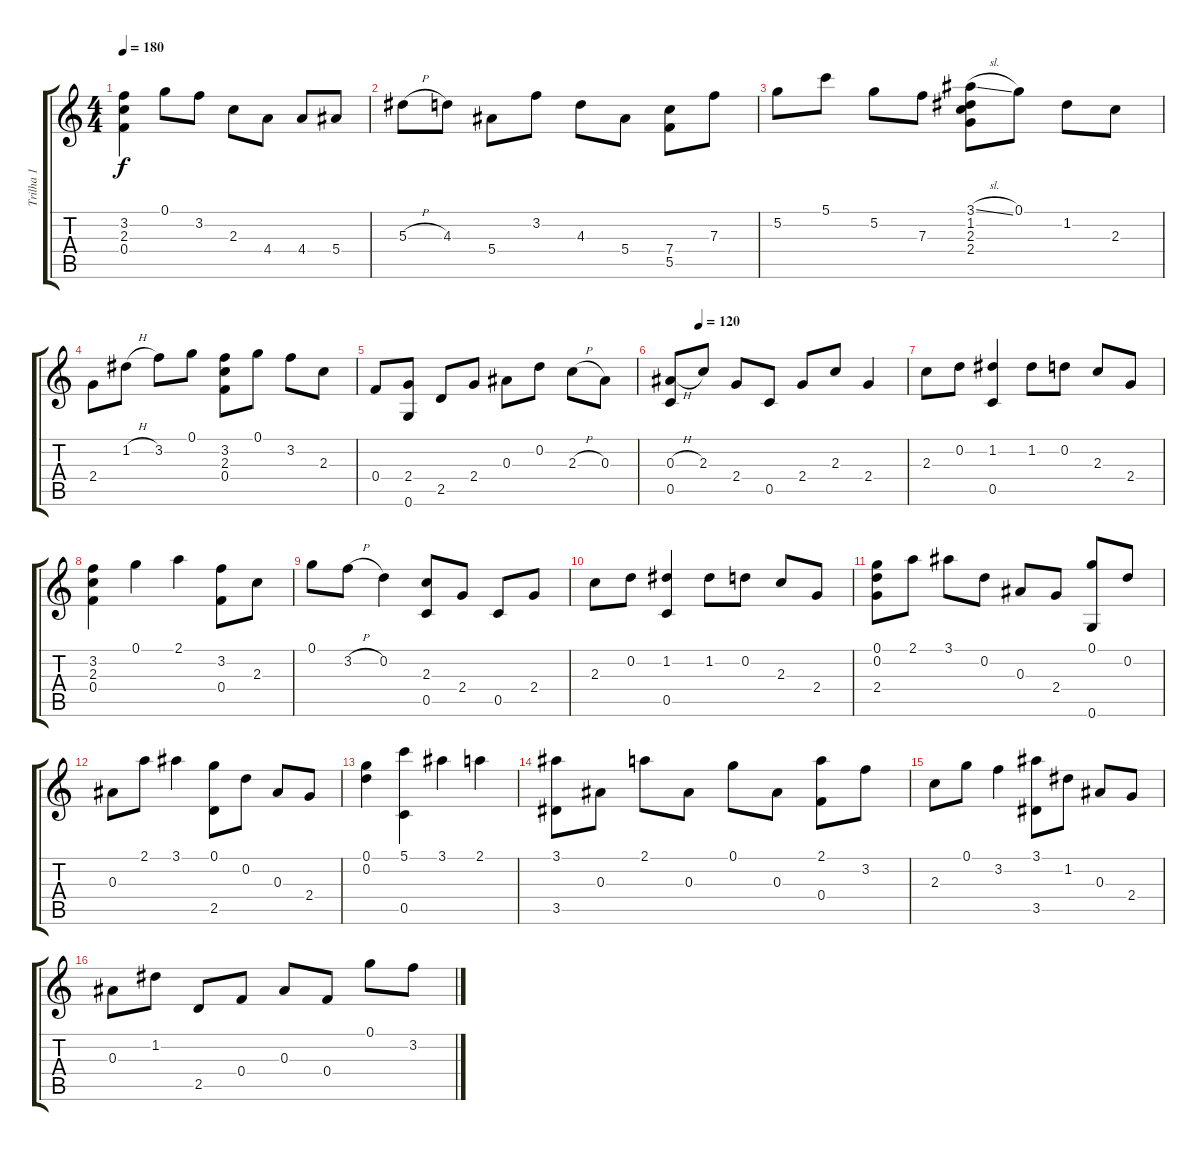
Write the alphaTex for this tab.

\track ("Trilha 1" "Trilha 1") {instrument acousticguitarsteel}
\staff {score tabs}
\tuning (G4 D4 Bb3 F3 C3 G2) {hide}
\ts (4 4)
\tempo 180
\clef g2
\ks c
(3.2 2.3 0.4).4{dy f} 0.1.8 3.2.8 2.3.8 4.4.8 4.4.8 5.4.8 |
5.3{h}.8 4.3.8 5.4.8 3.2.8 4.3.8 5.4.8 (7.4 5.5).8 7.3.8 |
5.2.8 5.1.8 5.2.8 7.3.8 (3.1{sl} 1.2 2.3 2.4).8 0.1.8 1.2.8 2.3.8 |
2.4.8 1.2{h}.8 3.2.8 0.1.8 (3.2 2.3 0.4).8 0.1.8 3.2.8 2.3.8 |
0.4.8 (2.4 0.6).8 2.5.8 2.4.8 0.3.8 0.2.8 2.3{h}.8 0.3.8 |
\tempo (120 0.125)
(0.3{h} 0.5).8 2.3.8 2.4.8 0.5.8 2.4.8 2.3.8 2.4.4 |
2.3.8 0.2.8 (1.2 0.5).4 1.2.8 0.2.8 2.3.8 2.4.8 |
(3.2 2.3 0.4).4 0.1.4 2.1.4 (3.2 0.4).8 2.3.8 |
0.1.8 3.2{h}.8 0.2.4 (2.3 0.5).8 2.4.8 0.5.8 2.4.8 |
2.3.8 0.2.8 (1.2 0.5).4 1.2.8 0.2.8 2.3.8 2.4.8 |
(0.1 0.2 2.4).8 2.1.8 3.1.8 0.2.8 0.3.8 2.4.8 (0.1 0.6).8 0.2.8 |
0.3.8 2.1.8 3.1.4 (0.1 2.5).8 0.2.8 0.3.8 2.4.8 |
(0.1 0.2).4 (5.1 0.5).4 3.1.4 2.1.4 |
(3.1 3.5).8 0.3.8 2.1.8 0.3.8 0.1.8 0.3.8 (2.1 0.4).8 3.2.8 |
2.3.8 0.1.8 3.2.4 (3.1 3.5).8 1.2.8 0.3.8 2.4.8 |
0.3.8 1.2.8 2.5.8 0.4.8 0.3.8 0.4.8 0.1.8 3.2.8
